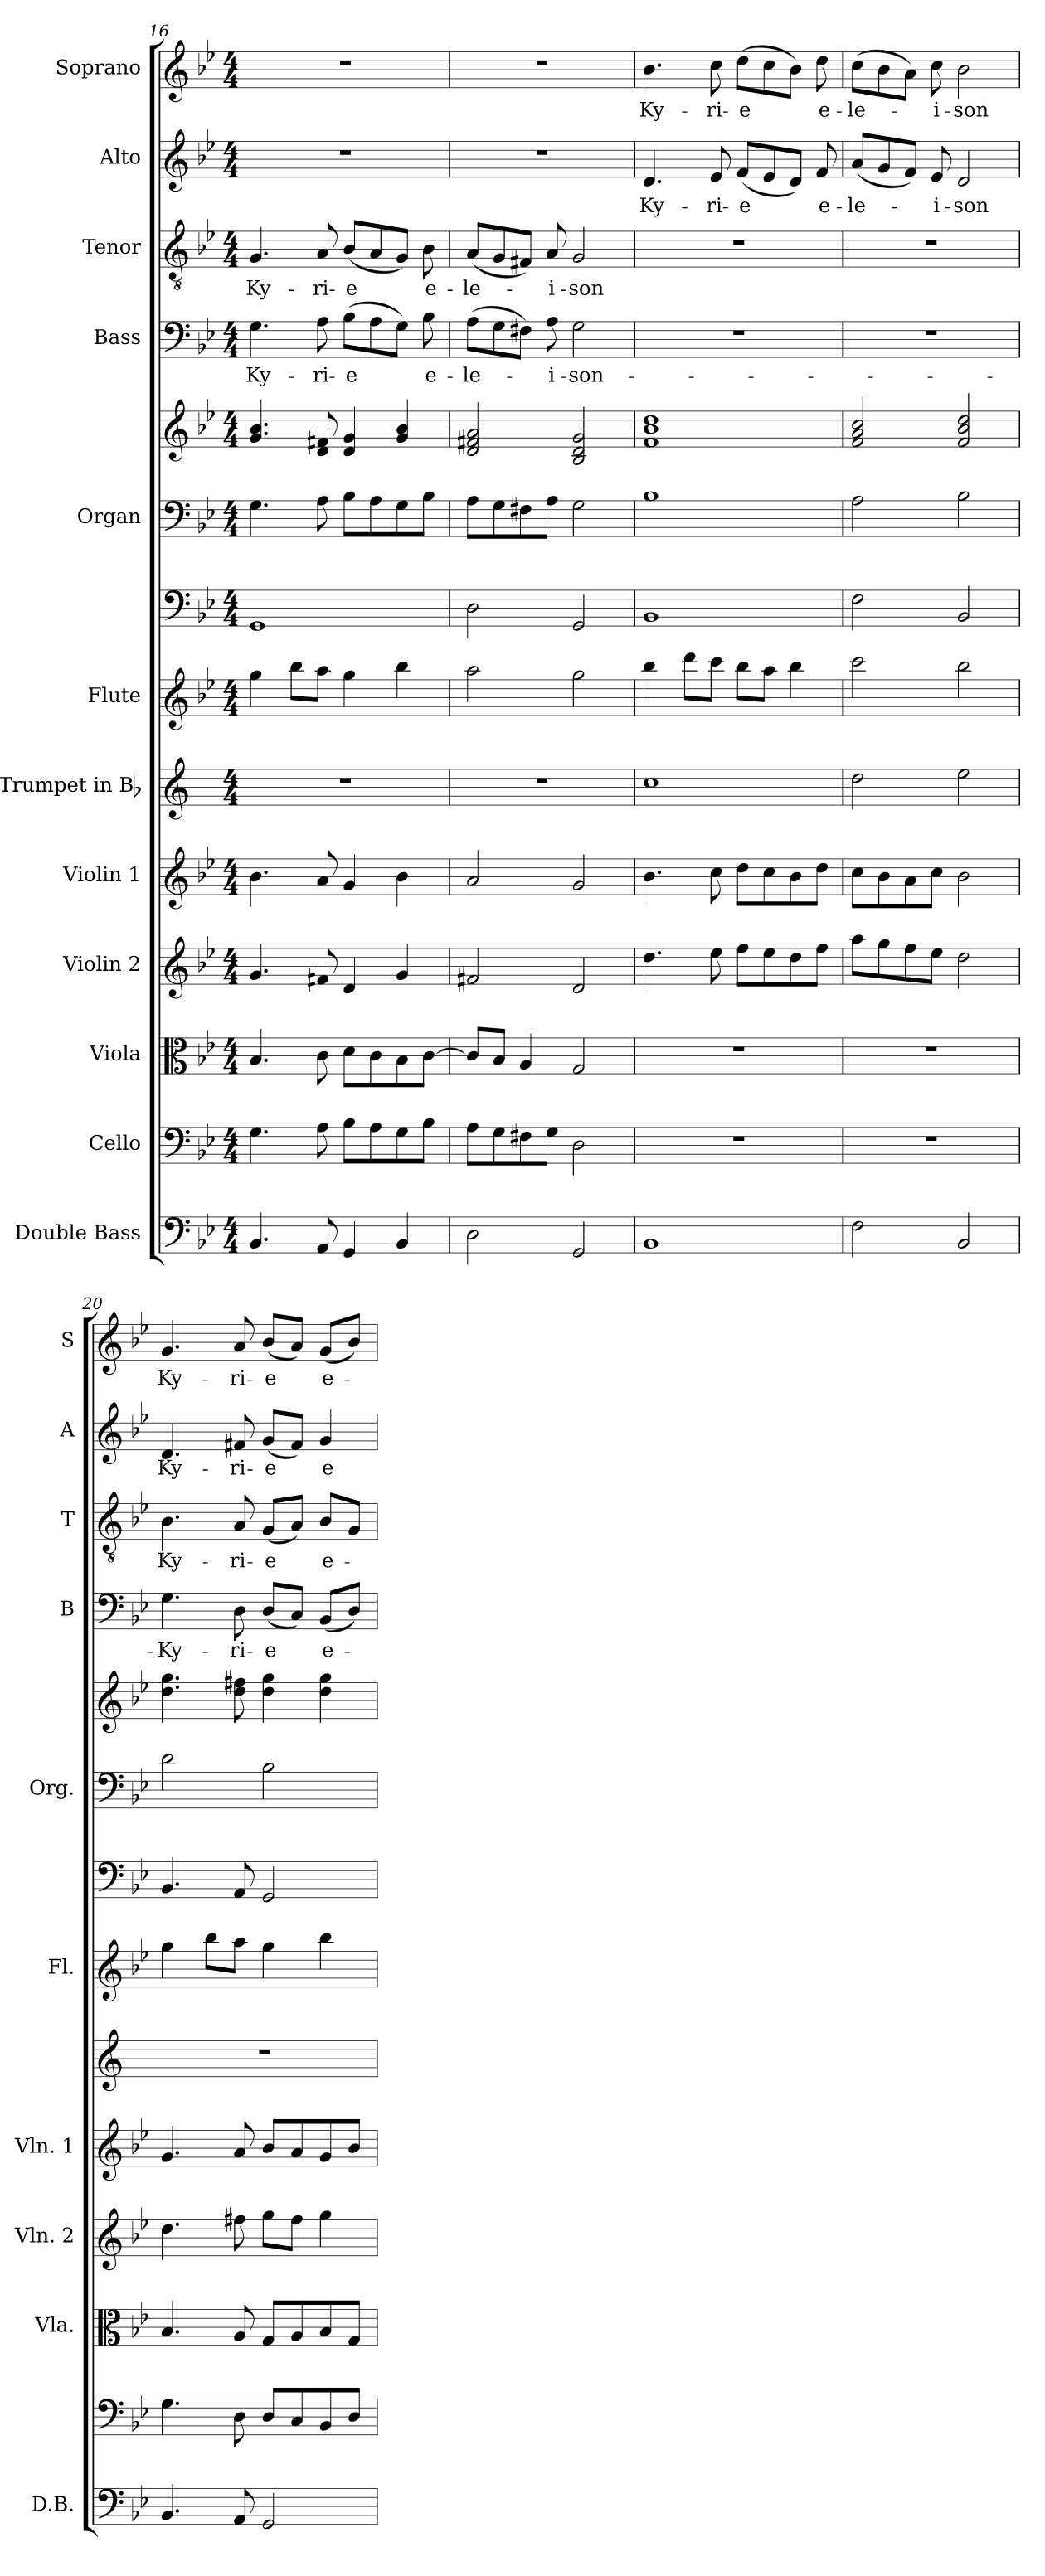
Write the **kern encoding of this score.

**kern	**kern	**kern	**kern	**kern	**kern	**kern	**kern	**kern	**kern	**kern	**text	**kern	**text	**kern	**text	**kern	**text
*part13	*part12	*part11	*part10	*part9	*part8	*part7	*part6	*part5	*part5	*part4	*part4	*part3	*part3	*part2	*part2	*part1	*part1
*staff14	*staff13	*staff12	*staff11	*staff10	*staff9	*staff8	*staff7	*staff6	*staff5	*staff4	*staff4	*staff3	*staff3	*staff2	*staff2	*staff1	*staff1
*I"Double Bass	*I"Cello	*I"Viola	*I"Violin 2	*I"Violin 1	*I"Trumpet in Bb	*I"Flute	*	*I"Organ	*	*I"Bass	*	*I"Tenor	*	*I"Alto	*	*I"Soprano	*
*I'D.B.	*	*I'Vla.	*I'Vln. 2	*I'Vln. 1	*	*I'Fl.	*	*I'Org.	*	*I'B	*	*I'T	*	*I'A	*	*I'S	*
*clefF4	*clefF4	*clefC3	*clefG2	*clefG2	*clefG2	*clefG2	*clefF4	*clefF4	*clefG2	*clefF4	*	*clefGv2	*	*clefG2	*	*clefG2	*
*ITrd7c12	*	*	*	*	*ITrd1c2	*	*	*	*	*	*	*	*	*	*	*	*
*k[b-e-]	*k[b-e-]	*k[b-e-]	*k[b-e-]	*k[b-e-]	*k[b-e-]	*k[b-e-]	*k[b-e-]	*k[b-e-]	*k[b-e-]	*k[b-e-]	*	*k[b-e-]	*	*k[b-e-]	*	*k[b-e-]	*
*g:	*g:	*g:	*g:	*g:	*g:	*g:	*g:	*g:	*g:	*g:	*	*g:	*	*g:	*	*g:	*
*M4/4	*M4/4	*M4/4	*M4/4	*M4/4	*M4/4	*M4/4	*M4/4	*M4/4	*M4/4	*M4/4	*	*M4/4	*	*M4/4	*	*M4/4	*
=16	=16	=16	=16	=16	=16	=16	=16	=16	=16	=16	=16	=16	=16	=16	=16	=16	=16
!	!	!	!	!	!	!	!	!	!	!	!LO:LY:b	!	!LO:LY:b	!	!	!	!
4.BBB-/	4.G\	4.B-/	4.g/	4.b-\	1r	4gg\	1GG	4.G\	4.g/ 4.b-/	4.G\	Ky-	4.G/	Ky-	1r	.	1r	.
.	.	.	.	.	.	8bb-\L	.	.	.	.	.	.	.	.	.	.	.
!	!	!	!	!	!	!	!	!	!	!	!LO:LY:b	!	!LO:LY:b	!	!	!	!
8AAA/	8A\	8c\	8f#X/	8a/	.	8aa\J	.	8A\	8d/ 8f#X/	8A\	-ri-	8A/	-ri-	.	.	.	.
!	!	!	!	!	!	!	!	!	!	!	!LO:LY:b	!	!LO:LY:b	!	!	!	!
4GGG/	8B-\L	8d\L	4d/	4g/	.	4gg\	.	8B-\L	4d/ 4g/	(>8B-\L	-e	(<8B-/L	-e	.	.	.	.
.	8A\	8c\	.	.	.	.	.	8A\	.	8A\	.	8A/	.	.	.	.	.
4BBB-/	8G\	8B-\	4g/	4b-\	.	4bb-\	.	8G\	4g/ 4b-/	8G\J)	.	8G/J)	.	.	.	.	.
!	!	!	!	!	!	!	!	!	!	!	!LO:LY:b	!	!LO:LY:b	!	!	!	!
.	8B-\J	[8c\J	.	.	.	.	.	8B-\J	.	8B-\	e-	8B-\	e-	.	.	.	.
=17	=17	=17	=17	=17	=17	=17	=17	=17	=17	=17	=17	=17	=17	=17	=17	=17	=17
!	!	!	!	!	!	!	!	!	!	!	!LO:LY:b	!	!LO:LY:b	!	!	!	!
2DD\	8A\L	8c/L]	2f#X/	2a/	1r	2aa\	2D\	8A\L	2d/ 2f#X/ 2a/	(>8A\L	-le-	(<8A/L	-le-	1r	.	1r	.
.	8G\	8B-/J	.	.	.	.	.	8G\	.	8G\	.	8G/	.	.	.	.	.
.	8F#X\	4A/	.	.	.	.	.	8F#X\	.	8F#X\J)	.	8F#X/J)	.	.	.	.	.
!	!	!	!	!	!	!	!	!	!	!	!LO:LY:b	!	!LO:LY:b	!	!	!	!
.	8G\J	.	.	.	.	.	.	8A\J	.	8A\	-i-	8A/	-i-	.	.	.	.
!	!	!	!	!	!	!	!	!	!	!	!LO:LY:b	!	!LO:LY:b	!	!	!	!
2GGG/	2D\	2G/	2d/	2g/	.	2gg\	2GG/	2G\	2B-/ 2d/ 2g/	2G\	-son-	2G/	-son	.	.	.	.
!!LO:PB:g=z
=18	=18	=18	=18	=18	=18	=18	=18	=18	=18	=18	=18	=18	=18	=18	=18	=18	=18
!	!	!	!	!	!	!	!	!	!	!	!	!	!	!	!LO:LY:b	!	!LO:LY:b
1BBB-	1r	1r	4.dd\	4.b-\	1b-	4bb-\	1BB-	1B-	1f 1b- 1dd	1r	.	1r	.	4.d/	Ky-	4.b-\	Ky-
.	.	.	.	.	.	8ddd\L	.	.	.	.	.	.	.	.	.	.	.
!	!	!	!	!	!	!	!	!	!	!	!	!	!	!	!LO:LY:b	!	!LO:LY:b
.	.	.	8ee-\	8cc\	.	8ccc\J	.	.	.	.	.	.	.	8e-/	-ri-	8cc\	-ri-
!	!	!	!	!	!	!	!	!	!	!	!	!	!	!	!LO:LY:b	!	!LO:LY:b
.	.	.	8ff\L	8dd\L	.	8bb-\L	.	.	.	.	.	.	.	(<8f/L	-e	(>8dd\L	-e
.	.	.	8ee-\	8cc\	.	8aa\J	.	.	.	.	.	.	.	8e-/	.	8cc\	.
.	.	.	8dd\	8b-\	.	4bb-\	.	.	.	.	.	.	.	8d/J)	.	8b-\J)	.
!	!	!	!	!	!	!	!	!	!	!	!	!	!	!	!LO:LY:b	!	!LO:LY:b
.	.	.	8ff\J	8dd\J	.	.	.	.	.	.	.	.	.	8f/	e-	8dd\	e-
=19	=19	=19	=19	=19	=19	=19	=19	=19	=19	=19	=19	=19	=19	=19	=19	=19	=19
!	!	!	!	!	!	!	!	!	!	!	!	!	!	!	!LO:LY:b	!	!LO:LY:b
2FF\	1r	1r	8aa\L	8cc\L	2cc\	2ccc\	2F\	2A\	2f/ 2a/ 2cc/	1r	.	1r	.	(<8a/L	-le-	(>8cc\L	-le-
.	.	.	8gg\	8b-\	.	.	.	.	.	.	.	.	.	8g/	.	8b-\	.
.	.	.	8ff\	8a\	.	.	.	.	.	.	.	.	.	8f/J)	.	8a\J)	.
!	!	!	!	!	!	!	!	!	!	!	!	!	!	!	!LO:LY:b	!	!LO:LY:b
.	.	.	8ee-\J	8cc\J	.	.	.	.	.	.	.	.	.	8e-/	-i-	8cc\	-i-
!	!	!	!	!	!	!	!	!	!	!	!	!	!	!	!LO:LY:b	!	!LO:LY:b
2BBB-/	.	.	2dd\	2b-\	2dd\	2bb-\	2BB-/	2B-\	2f/ 2b-/ 2dd/	.	.	.	.	2d/	-son	2b-\	-son
=20	=20	=20	=20	=20	=20	=20	=20	=20	=20	=20	=20	=20	=20	=20	=20	=20	=20
!	!	!	!	!	!	!	!	!	!	!	!LO:LY:b	!	!LO:LY:b	!	!LO:LY:b	!	!LO:LY:b
4.BBB-/	4.G\	4.B-/	4.dd\	4.g/	1r	4gg\	4.BB-/	2d\	4.dd\ 4.gg\	4.G\	-Ky-	4.B-\	Ky-	4.d/	Ky-	4.g/	Ky-
.	.	.	.	.	.	8bb-\L	.	.	.	.	.	.	.	.	.	.	.
!	!	!	!	!	!	!	!	!	!	!	!LO:LY:b	!	!LO:LY:b	!	!LO:LY:b	!	!LO:LY:b
8AAA/	8D\	8A/	8ff#X\	8a/	.	8aa\J	8AA/	.	8dd\ 8ff#X\	8D\	-ri-	8A/	-ri-	8f#X/	-ri-	8a/	-ri-
!	!	!	!	!	!	!	!	!	!	!	!LO:LY:b	!	!LO:LY:b	!	!LO:LY:b	!	!LO:LY:b
2GGG/	8D/L	8G/L	8gg\L	8b-/L	.	4gg\	2GG/	2B-\	4dd\ 4gg\	(<8D/L	-e	(<8G/L	-e	(<8g/L	-e	(<8b-/L	-e
.	8C/	8A/	8ff#\J	8a/	.	.	.	.	.	8C/J)	.	8A/J)	.	8f#/J)	.	8a/J)	.
!	!	!	!	!	!	!	!	!	!	!	!LO:LY:b	!	!LO:LY:b	!	!LO:LY:b	!	!LO:LY:b
.	8BB-/	8B-/	4gg\	8g/	.	4bb-\	.	.	4dd\ 4gg\	(<8BB-/L	e-	(<8B-/L	e-	4g/	e-	(<8g/L	e-
.	8D/J	8G/J	.	8b-/J	.	.	.	.	.	8D/J)	.	8G/J	.	.	.	8b-/J)	.
=	=	=	=	=	=	=	=	=	=	=	=	=	=	=	=	=	=
*-	*-	*-	*-	*-	*-	*-	*-	*-	*-	*-	*-	*-	*-	*-	*-	*-	*-
